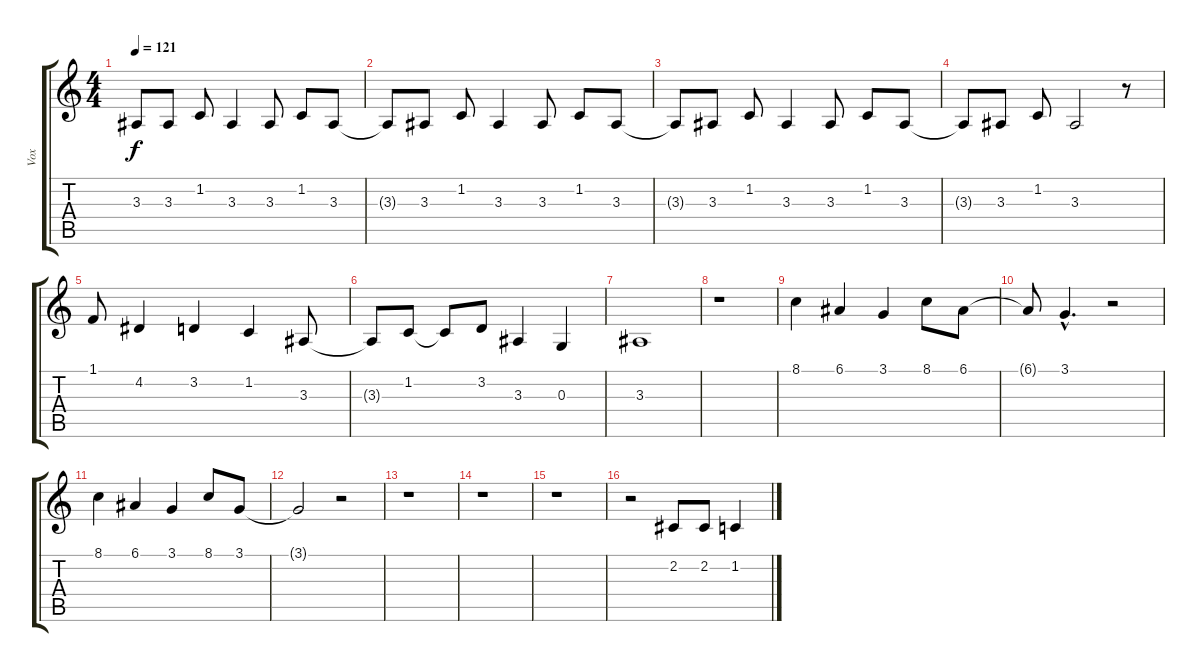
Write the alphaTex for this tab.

\track ("Vox" "Vox") {instrument bassoon}
\staff {score tabs}
\tuning (E4 B3 G3 D3 A2 E2) {hide}
\ts (4 4)
\tempo 121
\clef g2
\ks c
3.3.8{dy f} 3.3.8 1.2.8 3.3.4 3.3.8 1.2.8 3.3.8 |
3.3{t}.8 3.3.8 1.2.8 3.3.4 3.3.8 1.2.8 3.3.8 |
3.3{t}.8 3.3.8 1.2.8 3.3.4 3.3.8 1.2.8 3.3.8 |
3.3{t}.8 3.3.8 1.2.8 3.3.2 r.8 |
1.1.8 4.2.4 3.2.4 1.2.4 3.3.8 |
3.3{t}.8 1.2.8 1.2{t}.8 3.2.8 3.3.4 0.3.4 |
3.3.1 |
r.1 |
8.1.4 6.1.4 3.1.4 8.1.8 6.1.8 |
6.1{t}.8 3.1{hac}.4{d} r.2 |
8.1.4 6.1.4 3.1.4 8.1.8 3.1.8 |
3.1{t}.2 r.2 |
r.1 |
r.1 |
r.1 |
r.2 2.2.8 2.2.8 1.2.4
